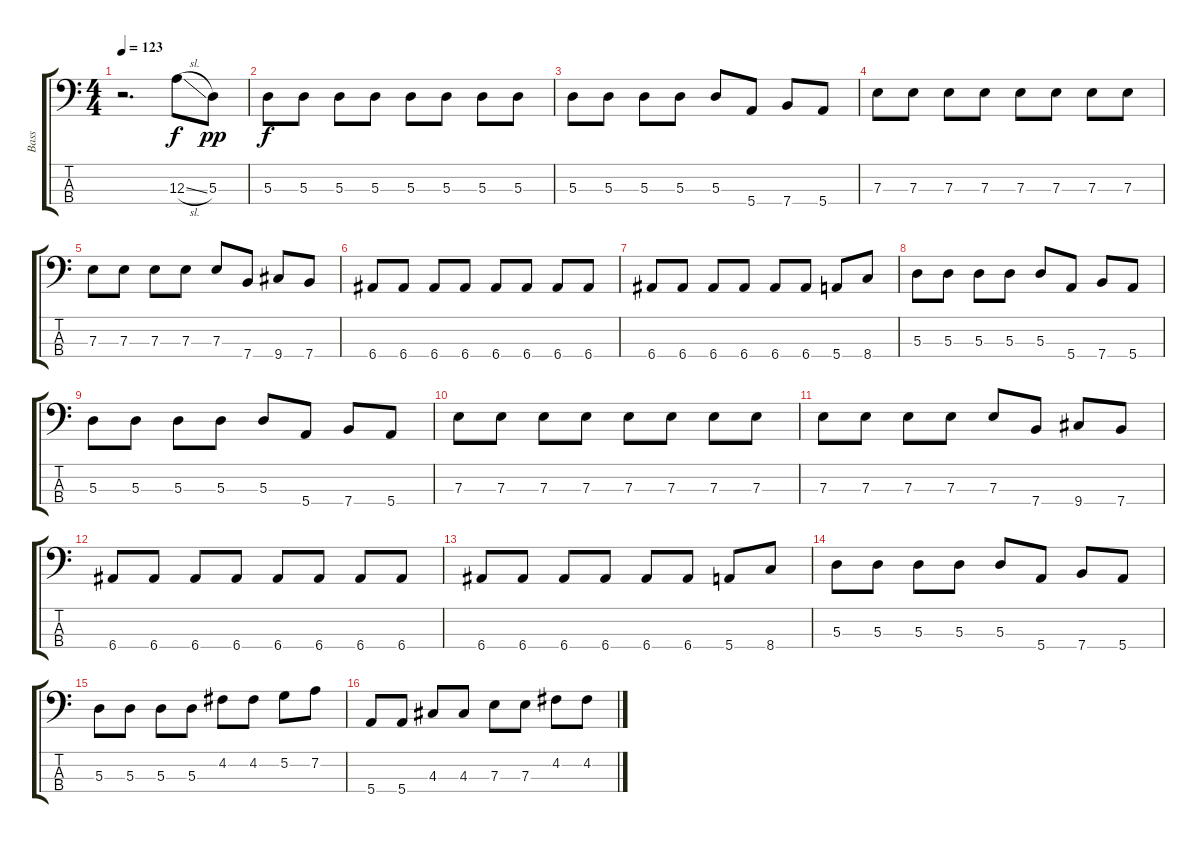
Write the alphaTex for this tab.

\track ("Bass" "Bass") {instrument electricbassfinger}
\staff {score tabs}
\tuning (G2 D2 A1 E1) {hide}
\ts (4 4)
\tempo 123
\clef f4
\ks c
r.2{d dy f instrument electricbassfinger} 12.3{sl}.8 5.3.8{dy pp} |
5.3.8{dy f} 5.3.8 5.3.8 5.3.8 5.3.8 5.3.8 5.3.8 5.3.8 |
5.3.8 5.3.8 5.3.8 5.3.8 5.3.8 5.4.8 7.4.8 5.4.8 |
7.3.8 7.3.8 7.3.8 7.3.8 7.3.8 7.3.8 7.3.8 7.3.8 |
7.3.8 7.3.8 7.3.8 7.3.8 7.3.8 7.4.8 9.4.8 7.4.8 |
6.4.8 6.4.8 6.4.8 6.4.8 6.4.8 6.4.8 6.4.8 6.4.8 |
6.4.8 6.4.8 6.4.8 6.4.8 6.4.8 6.4.8 5.4.8 8.4.8 |
5.3.8 5.3.8 5.3.8 5.3.8 5.3.8 5.4.8 7.4.8 5.4.8 |
5.3.8 5.3.8 5.3.8 5.3.8 5.3.8 5.4.8 7.4.8 5.4.8 |
7.3.8 7.3.8 7.3.8 7.3.8 7.3.8 7.3.8 7.3.8 7.3.8 |
7.3.8 7.3.8 7.3.8 7.3.8 7.3.8 7.4.8 9.4.8 7.4.8 |
6.4.8 6.4.8 6.4.8 6.4.8 6.4.8 6.4.8 6.4.8 6.4.8 |
6.4.8 6.4.8 6.4.8 6.4.8 6.4.8 6.4.8 5.4.8 8.4.8 |
5.3.8 5.3.8 5.3.8 5.3.8 5.3.8 5.4.8 7.4.8 5.4.8 |
5.3.8 5.3.8 5.3.8 5.3.8 4.2.8 4.2.8 5.2.8 7.2.8 |
5.4.8 5.4.8 4.3.8 4.3.8 7.3.8 7.3.8 4.2.8 4.2.8
